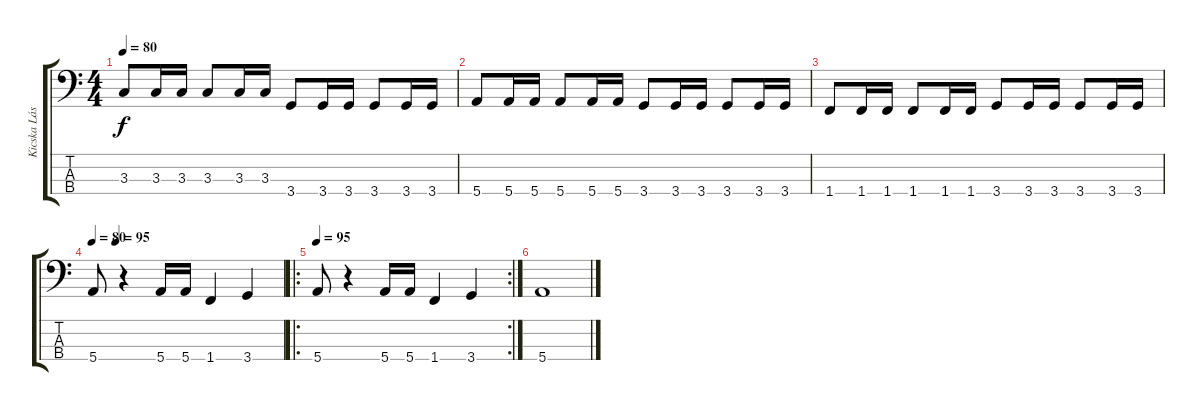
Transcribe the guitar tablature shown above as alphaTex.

\track ("Kicska László" "Kicska Lás") {instrument electricbassfinger}
\staff {score tabs}
\tuning (G2 D2 A1 E1) {hide}
\ts (4 4)
\tempo 80
\clef f4
\ks c
3.3.8{dy f} 3.3.16 3.3.16 3.3.8 3.3.16 3.3.16 3.4.8 3.4.16 3.4.16 3.4.8 3.4.16 3.4.16 |
5.4.8 5.4.16 5.4.16 5.4.8 5.4.16 5.4.16 3.4.8 3.4.16 3.4.16 3.4.8 3.4.16 3.4.16 |
1.4.8 1.4.16 1.4.16 1.4.8 1.4.16 1.4.16 3.4.8 3.4.16 3.4.16 3.4.8 3.4.16 3.4.16 |
\tempo 80
\tempo (95 0.125)
5.4.8 r.4 5.4.16 5.4.16 1.4.4 3.4.4 |
\ro
\rc 2
\tempo 95
5.4.8 r.4 5.4.16 5.4.16 1.4.4 3.4.4 |
5.4.1
